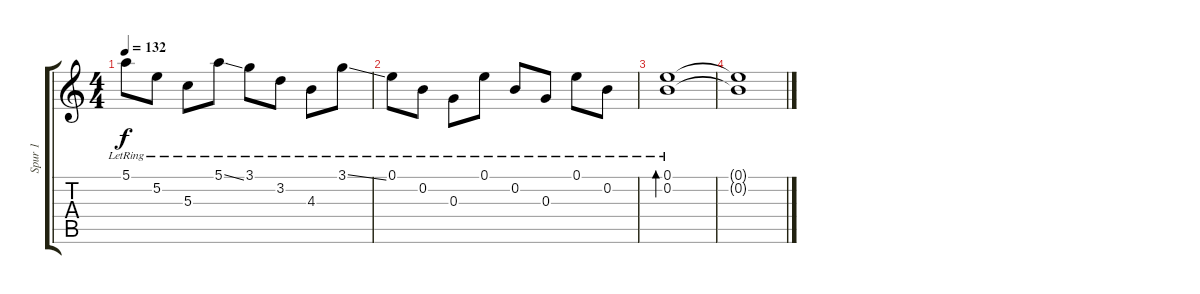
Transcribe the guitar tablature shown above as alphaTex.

\track ("Spur 1" "Spur 1") {instrument acousticguitarsteel}
\staff {score tabs}
\tuning (E4 B3 G3 D3 A2 E2) {hide}
\ts (4 4)
\tempo 132
\clef g2
\ks c
5.1{lr}.8{dy f} 5.2{lr}.8 5.3{lr}.8 5.1{ss lr}.8 3.1{lr}.8 3.2{lr}.8 4.3{lr}.8 3.1{ss lr}.8 |
0.1{lr}.8 0.2{lr}.8 0.3{lr}.8 0.1{lr}.8 0.2{lr}.8 0.3{lr}.8 0.1{lr}.8 0.2{lr}.8 |
(0.1{lr} 0.2{lr}).1{bd 480} |
(0.1{t} 0.2{t}).1
